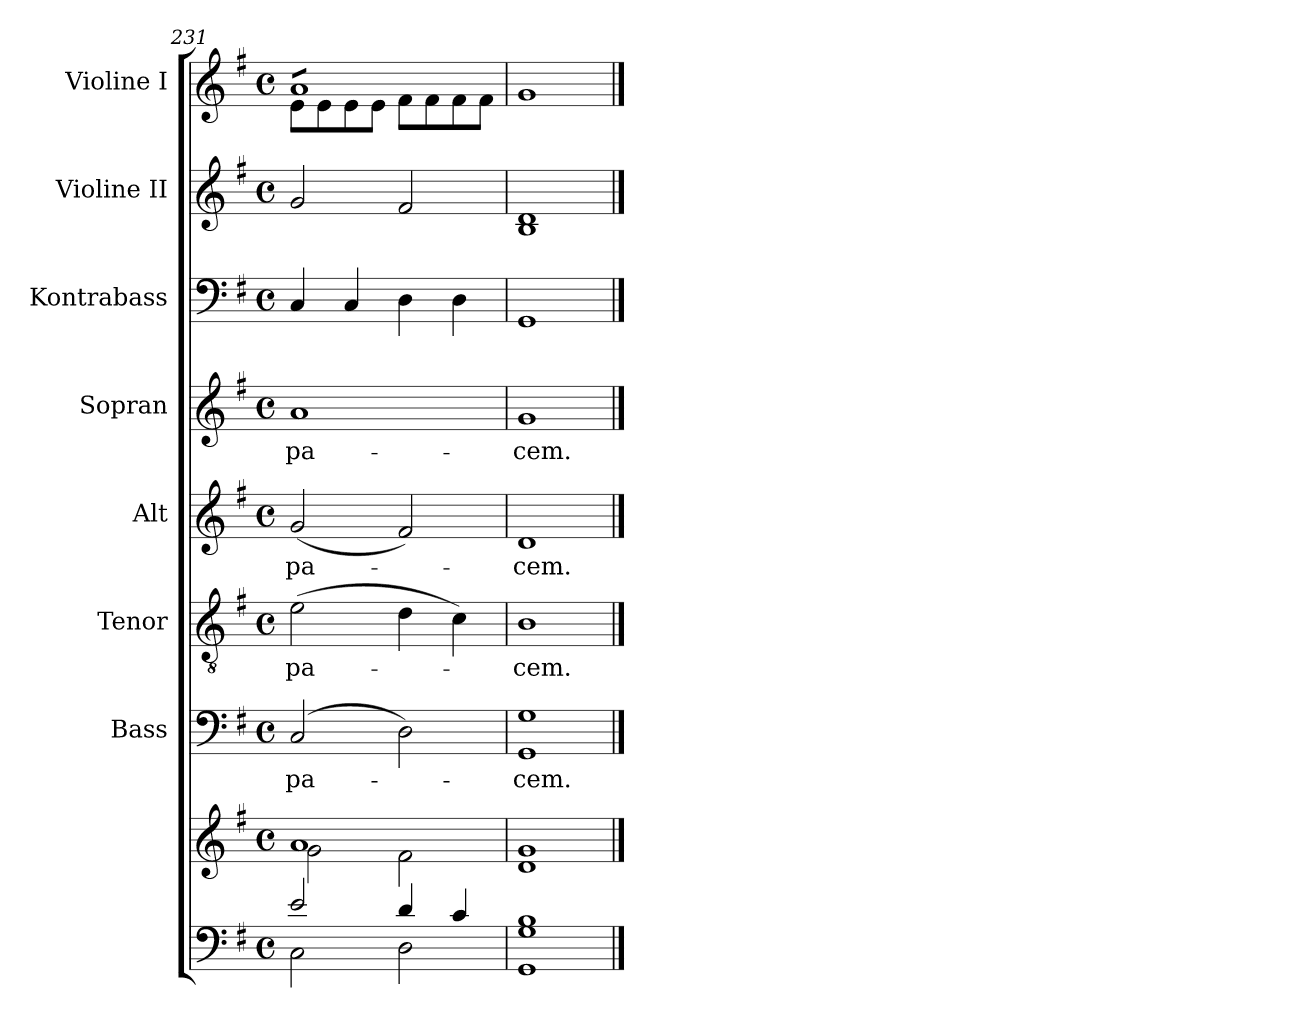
**kern	**kern	**kern	**text	**kern	**text	**kern	**text	**kern	**text	**kern	**kern	**kern
*part8	*part8	*part7	*part7	*part6	*part6	*part5	*part5	*part4	*part4	*part3	*part2	*part1
*staff9	*staff8	*staff7	*staff7	*staff6	*staff6	*staff5	*staff5	*staff4	*staff4	*staff3	*staff2	*staff1
*	*	*I"Bass	*	*I"Tenor	*	*I"Alt	*	*I"Sopran	*	*I"Kontrabass	*I"Violine II	*I"Violine I
*	*	*I'B.	*	*I'T.	*	*I'A.	*	*I'S.	*	*I'Kb.	*I'Vl. II	*I'Vl. I
*clefF4	*clefG2	*clefF4	*	*clefGv2	*	*clefG2	*	*clefG2	*	*clefF4	*clefG2	*clefG2
*	*	*	*	*	*	*	*	*	*	*ITrd7c12	*	*
*k[f#]	*k[f#]	*k[f#]	*	*k[f#]	*	*k[f#]	*	*k[f#]	*	*k[f#]	*k[f#]	*k[f#]
*G:	*G:	*G:	*	*G:	*	*G:	*	*G:	*	*G:	*G:	*G:
*M4/4	*M4/4	*M4/4	*	*M4/4	*	*M4/4	*	*M4/4	*	*M4/4	*M4/4	*M4/4
*met(c)	*met(c)	*met(c)	*	*met(c)	*	*met(c)	*	*met(c)	*	*met(c)	*met(c)	*met(c)
=231	=231	=231	=231	=231	=231	=231	=231	=231	=231	=231	=231	=231
*^	*^	*	*	*	*	*	*	*	*	*	*	*
!	!	!	!	!	!LO:LY:b	!	!LO:LY:b	!	!LO:LY:b	!	!LO:LY:b	!	!	!
*	*	*	*	*	*	*	*	*	*	*	*	*	*	*^
*	*	*	*	*	*	*	*	*	*	*	*	*	*	*tremolo	*
2e/	2C\	1a	2g\	(2C/	pa-	(>2e\	pa-	(<2g/	pa-	1a	pa-	4CC/	2g/	8aL	8e\L
.	.	.	.	.	.	.	.	.	.	.	.	.	.	8a	8e\
.	.	.	.	.	.	.	.	.	.	.	.	4CC/	.	8a	8e\
.	.	.	.	.	.	.	.	.	.	.	.	.	.	8a	8e\J
4d/	2D\	.	2f#\	2D\)	.	4d\	.	2f#/)	.	.	.	4DD\	2f#/	8a	8f#\L
.	.	.	.	.	.	.	.	.	.	.	.	.	.	8a	8f#\
4c/	.	.	.	.	.	4c\)	.	.	.	.	.	4DD\	.	8a	8f#\
.	.	.	.	.	.	.	.	.	.	.	.	.	.	8aJ	8f#\J
*	*	*	*	*	*	*	*	*	*	*	*	*	*	*Xtremolo	*
*	*	*	*	*	*	*	*	*	*	*	*	*	*	*v	*v
=232	=232	=232	=232	=232	=232	=232	=232	=232	=232	=232	=232	=232	=232	=232
!	!	!	!	!	!LO:LY:b	!	!LO:LY:b	!	!LO:LY:b	!	!LO:LY:b	!	!	!
1G 1B	1GG	1g	1d	1GG 1G	-cem.	1B	-cem.	1d	-cem.	1g	-cem.	1GGG	1B 1d	1g
*v	*v	*	*	*	*	*	*	*	*	*	*	*	*	*
*	*v	*v	*	*	*	*	*	*	*	*	*	*	*
==	==	==	==	==	==	==	==	==	==	==	==	==
*-	*-	*-	*-	*-	*-	*-	*-	*-	*-	*-	*-	*-
